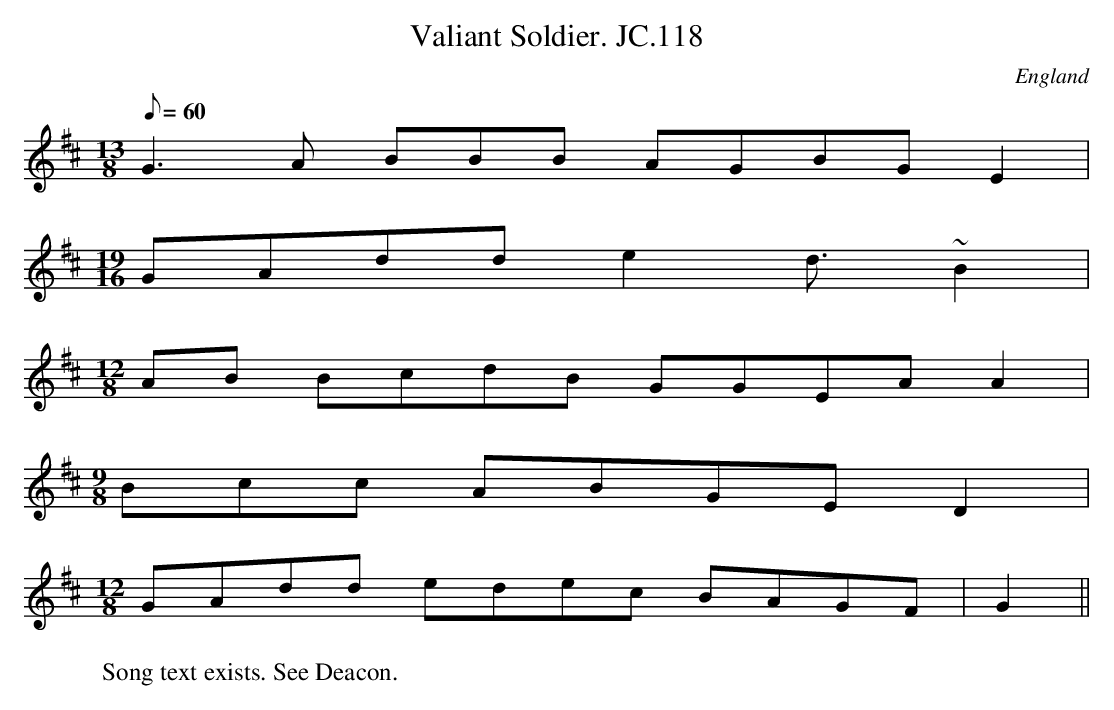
X:1
T:Valiant Soldier. JC.118
M:13/8
L:1/8
Q:60
O:England
K:D
G3A BBB AGBGE2|
M:19/16
GAdde2d3/2~B2|
M:12/8
AB BcdB GGEA A2|
M:9/8
Bcc ABGED2|
M:12/8
GAdd edec BAGF|G2||
W:Song text exists. See Deacon.
